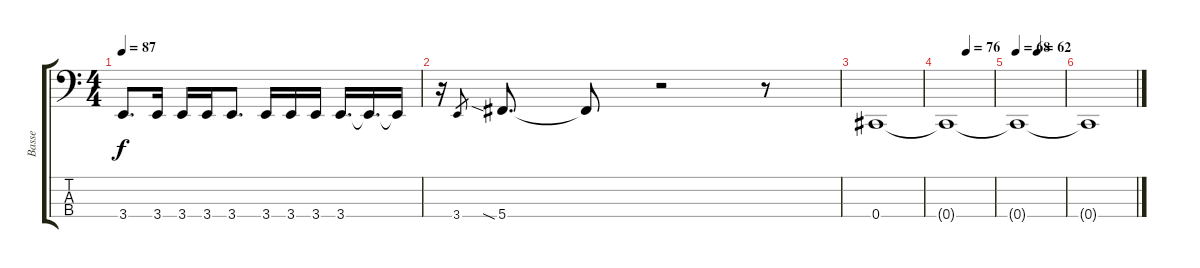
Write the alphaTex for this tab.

\track ("Basse" "Basse") {instrument electricbassfinger}
\staff {score tabs}
\tuning (Gb2 Db2 Ab1 Db1) {hide}
\ts (4 4)
\tempo 87
\clef f4
\ks c
3.4.8{d dy f} 3.4.16 3.4.16 3.4.16 3.4.8{d} 3.4.16 3.4.16 3.4.16 3.4.16{d} 3.4{t}.16{d} 3.4{t}.16 |
r.16 3.4.8{gr} 5.4{sia}.8{d} 5.4{t}.8 r.2 r.8 |
0.4.1 |
\tempo (76 0.4375)
0.4{t}.1 |
\tempo 68
\tempo (62 0.4375)
0.4{t}.1 |
0.4{t}.1
